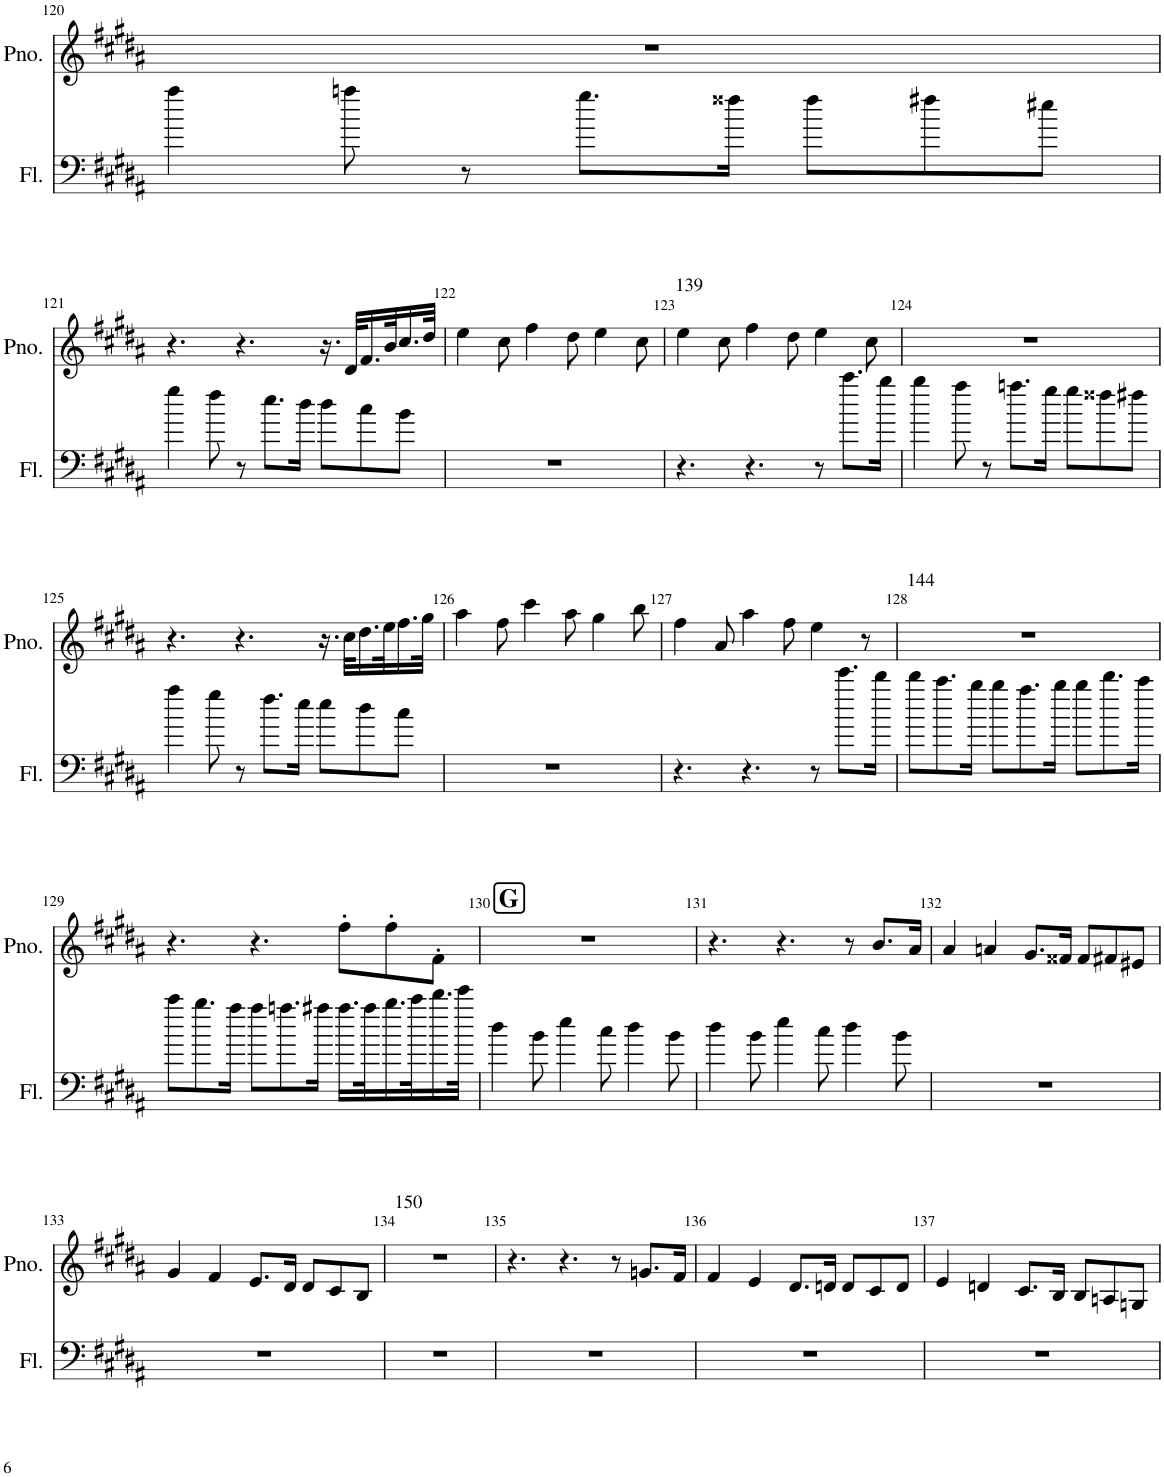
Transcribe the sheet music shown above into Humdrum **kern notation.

**kern	**kern
*part2	*part1
*staff2	*staff1
*I"Flute	*I"Piano
*I'Fl.	*I'Pno.
!!LO:PB:g=z
*clefF4	*clefG2
*k[f#c#g#d#a#]	*k[f#c#g#d#a#]
*M9/8	*M9/8
=120	=120
4aa#\	8%9r
8aan\	.
8r	.
8.gg#\L	.
16ff##X\Jk	.
8ff##\L	.
8ff#X\	.
8ee#X\J	.
!!LO:LB:g=z
=121	=121
4gg#\	4.r
8ff#\	.
8r	4.r
8.ee\L	.
16dd#\Jk	.
8dd#\L	16.r
.	32d#/KLL
8cc#\	16.f#/
.	32b/K
8b\J	16.cc#/
.	32dd#/JJk
=122	=122
8%9r	4ee\
.	8cc#\
.	4ff#\
.	8dd#\
.	4ee\
.	8cc#\
=123	=123
!	!LO:TX:a:t=139
4.r	4ee\
.	8cc#\
4.r	4ff#\
.	8dd#\
8r	4ee\
8.ccc#\L	.
.	8cc#\
16bb\Jk	.
=124	=124
4bb\	8%9r
8aa#\	.
8r	.
8.aan\L	.
16gg#\Jk	.
8gg#\L	.
8ff##X\	.
8ff#X\J	.
!!LO:LB:g=z
=125	=125
4aa#\	4.r
8gg#\	.
8r	4.r
8.ff#\L	.
16ee\Jk	.
8ee\L	16.r
.	32cc#\KLL
8dd#\	16.dd#\
.	32ee\K
8cc#\J	16.ff#\
.	32gg#\JJk
=126	=126
8%9r	4aa#\
.	8ff#\
.	4ccc#\
.	8aa#\
.	4gg#\
.	8bb\
=127	=127
4.r	4ff#\
.	8a#/
4.r	4aa#\
.	8ff#\
8r	4ee\
8.eee\L	.
.	8r
16ddd#\Jk	.
=128	=128
!	!LO:TX:a:t=144
8ddd#\L	8%9r
8.ccc#\	.
16bb\Jk	.
8bb\L	.
8.aa#\	.
16bb\Jk	.
8bb\L	.
8.ddd#\	.
16ccc#\Jk	.
!!LO:LB:g=z
=129	=129
8ccc#\L	4.r
8.bb\	.
16aa#\Jk	.
8aa#\L	4.r
8.aan\	.
16aa#X\Jk	.
16.aa#\LL	8ff#'\L
32aa#\K	.
16.bb\	8ff#'\
32ccc#\K	.
16.ddd#\	8f#'\J
32eee\JJk	.
!!LO:REH:place=s1:a:B:cj:fs=14:t=G
=130	=130
4dd#\	8%9r
8b\	.
4ee\	.
8cc#\	.
4dd#\	.
8b\	.
=131	=131
4dd#\	4.r
8b\	.
4ee\	4.r
8cc#\	.
4dd#\	8r
.	8.b/L
8b\	.
.	16a#/Jk
=132	=132
8%9r	4a#/
.	4an/
.	8.g#/L
.	16f##X/Jk
.	8f##/L
.	8f#X/
.	8e#X/J
!!LO:LB:g=z
=133	=133
8%9r	4g#/
.	4f#/
.	8.e/L
.	16d#/Jk
.	8d#/L
.	8c#/
.	8B/J
=134	=134
!	!LO:TX:a:t=150
8%9r	8%9r
=135	=135
8%9r	4.r
.	4.r
.	8r
.	8.gn/L
.	16f#/Jk
=136	=136
8%9r	4f#/
.	4e/
.	8.d#/L
.	16dn/Jk
.	8d/L
.	8c#/
.	8d/J
=137	=137
8%9r	4e/
.	4dn/
.	8.c#/L
.	16B/Jk
.	8B/L
.	8An/
.	8Gn/J
=	=
*-	*-
